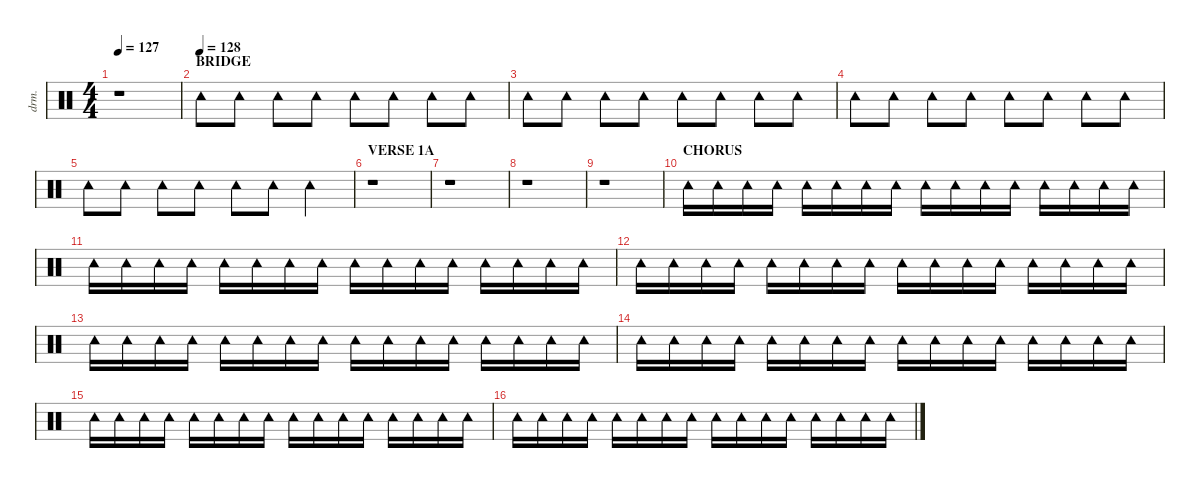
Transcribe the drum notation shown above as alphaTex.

\defaultSystemsLayout 4
\hideDynamics
\bracketExtendMode nobrackets
\otherSystemsTrackNameOrientation horizontal
\track ("Percussion" "drm.") {defaultSystemsLayout 8 instrument percussion}
\staff {score}
\articulation defaults
\ts (4 4)
\tempo 127
\clef neutral
\ks c
r.1{dy f beam Down} |
\section ("" "BRIDGE")
\tempo (128)
"Tambourine (hit)".8{beam Down} "Tambourine (hit)".8{beam Down} "Tambourine (hit)".8{dy fff beam Down} "Tambourine (hit)".8{dy f beam Down} "Tambourine (hit)".8{beam Down} "Tambourine (hit)".8{beam Down} "Tambourine (hit)".8{dy fff beam Down} "Tambourine (hit)".8{dy f beam Down} |
"Tambourine (hit)".8{beam Down} "Tambourine (hit)".8{beam Down} "Tambourine (hit)".8{dy fff beam Down} "Tambourine (hit)".8{dy f beam Down} "Tambourine (hit)".8{beam Down} "Tambourine (hit)".8{beam Down} "Tambourine (hit)".8{dy fff beam Down} "Tambourine (hit)".8{dy f beam Down} |
"Tambourine (hit)".8{beam Down} "Tambourine (hit)".8{beam Down} "Tambourine (hit)".8{dy fff beam Down} "Tambourine (hit)".8{dy f beam Down} "Tambourine (hit)".8{beam Down} "Tambourine (hit)".8{beam Down} "Tambourine (hit)".8{dy fff beam Down} "Tambourine (hit)".8{dy f beam Down} |
"Tambourine (hit)".8{beam Down} "Tambourine (hit)".8{beam Down} "Tambourine (hit)".8{dy fff beam Down} "Tambourine (hit)".8{dy f beam Down} "Tambourine (hit)".8{beam Down} "Tambourine (hit)".8{beam Down} "Tambourine (hit)".4{dy fff beam Down} |
\section ("" "VERSE 1A")
r.1{beam Down} |
r.1{beam Down} |
r.1{beam Down} |
r.1{beam Down} |
\section ("" "CHORUS")
"Tambourine (hit)".16{dy f beam Down} "Tambourine (hit)".16{beam Down} "Tambourine (hit)".16{beam Down} "Tambourine (hit)".16{beam Down} "Tambourine (hit)".16{dy fff beam Down} "Tambourine (hit)".16{dy f beam Down} "Tambourine (hit)".16{beam Down} "Tambourine (hit)".16{beam Down} "Tambourine (hit)".16{beam Down} "Tambourine (hit)".16{beam Down} "Tambourine (hit)".16{beam Down} "Tambourine (hit)".16{beam Down} "Tambourine (hit)".16{dy fff beam Down} "Tambourine (hit)".16{dy f beam Down} "Tambourine (hit)".16{beam Down} "Tambourine (hit)".16{beam Down} |
"Tambourine (hit)".16{beam Down} "Tambourine (hit)".16{beam Down} "Tambourine (hit)".16{beam Down} "Tambourine (hit)".16{beam Down} "Tambourine (hit)".16{dy fff beam Down} "Tambourine (hit)".16{dy f beam Down} "Tambourine (hit)".16{beam Down} "Tambourine (hit)".16{beam Down} "Tambourine (hit)".16{beam Down} "Tambourine (hit)".16{beam Down} "Tambourine (hit)".16{beam Down} "Tambourine (hit)".16{beam Down} "Tambourine (hit)".16{dy fff beam Down} "Tambourine (hit)".16{dy f beam Down} "Tambourine (hit)".16{beam Down} "Tambourine (hit)".16{beam Down} |
"Tambourine (hit)".16{beam Down} "Tambourine (hit)".16{beam Down} "Tambourine (hit)".16{beam Down} "Tambourine (hit)".16{beam Down} "Tambourine (hit)".16{dy fff beam Down} "Tambourine (hit)".16{dy f beam Down} "Tambourine (hit)".16{beam Down} "Tambourine (hit)".16{beam Down} "Tambourine (hit)".16{beam Down} "Tambourine (hit)".16{beam Down} "Tambourine (hit)".16{beam Down} "Tambourine (hit)".16{beam Down} "Tambourine (hit)".16{dy fff beam Down} "Tambourine (hit)".16{dy f beam Down} "Tambourine (hit)".16{beam Down} "Tambourine (hit)".16{beam Down} |
"Tambourine (hit)".16{beam Down} "Tambourine (hit)".16{beam Down} "Tambourine (hit)".16{beam Down} "Tambourine (hit)".16{beam Down} "Tambourine (hit)".16{dy fff beam Down} "Tambourine (hit)".16{dy f beam Down} "Tambourine (hit)".16{beam Down} "Tambourine (hit)".16{beam Down} "Tambourine (hit)".16{beam Down} "Tambourine (hit)".16{beam Down} "Tambourine (hit)".16{beam Down} "Tambourine (hit)".16{beam Down} "Tambourine (hit)".16{dy fff beam Down} "Tambourine (hit)".16{dy f beam Down} "Tambourine (hit)".16{beam Down} "Tambourine (hit)".16{beam Down} |
"Tambourine (hit)".16{beam Down} "Tambourine (hit)".16{beam Down} "Tambourine (hit)".16{beam Down} "Tambourine (hit)".16{beam Down} "Tambourine (hit)".16{dy fff beam Down} "Tambourine (hit)".16{dy f beam Down} "Tambourine (hit)".16{beam Down} "Tambourine (hit)".16{beam Down} "Tambourine (hit)".16{beam Down} "Tambourine (hit)".16{beam Down} "Tambourine (hit)".16{beam Down} "Tambourine (hit)".16{beam Down} "Tambourine (hit)".16{dy fff beam Down} "Tambourine (hit)".16{dy f beam Down} "Tambourine (hit)".16{beam Down} "Tambourine (hit)".16{beam Down} |
"Tambourine (hit)".16{beam Down} "Tambourine (hit)".16{beam Down} "Tambourine (hit)".16{beam Down} "Tambourine (hit)".16{beam Down} "Tambourine (hit)".16{dy fff beam Down} "Tambourine (hit)".16{dy f beam Down} "Tambourine (hit)".16{beam Down} "Tambourine (hit)".16{beam Down} "Tambourine (hit)".16{beam Down} "Tambourine (hit)".16{beam Down} "Tambourine (hit)".16{beam Down} "Tambourine (hit)".16{beam Down} "Tambourine (hit)".16{dy fff beam Down} "Tambourine (hit)".16{dy f beam Down} "Tambourine (hit)".16{beam Down} "Tambourine (hit)".16{beam Down} |
"Tambourine (hit)".16{beam Down} "Tambourine (hit)".16{beam Down} "Tambourine (hit)".16{beam Down} "Tambourine (hit)".16{beam Down} "Tambourine (hit)".16{dy fff beam Down} "Tambourine (hit)".16{dy f beam Down} "Tambourine (hit)".16{beam Down} "Tambourine (hit)".16{beam Down} "Tambourine (hit)".16{beam Down} "Tambourine (hit)".16{beam Down} "Tambourine (hit)".16{beam Down} "Tambourine (hit)".16{beam Down} "Tambourine (hit)".16{dy fff beam Down} "Tambourine (hit)".16{dy f beam Down} "Tambourine (hit)".16{beam Down} "Tambourine (hit)".16{beam Down}
